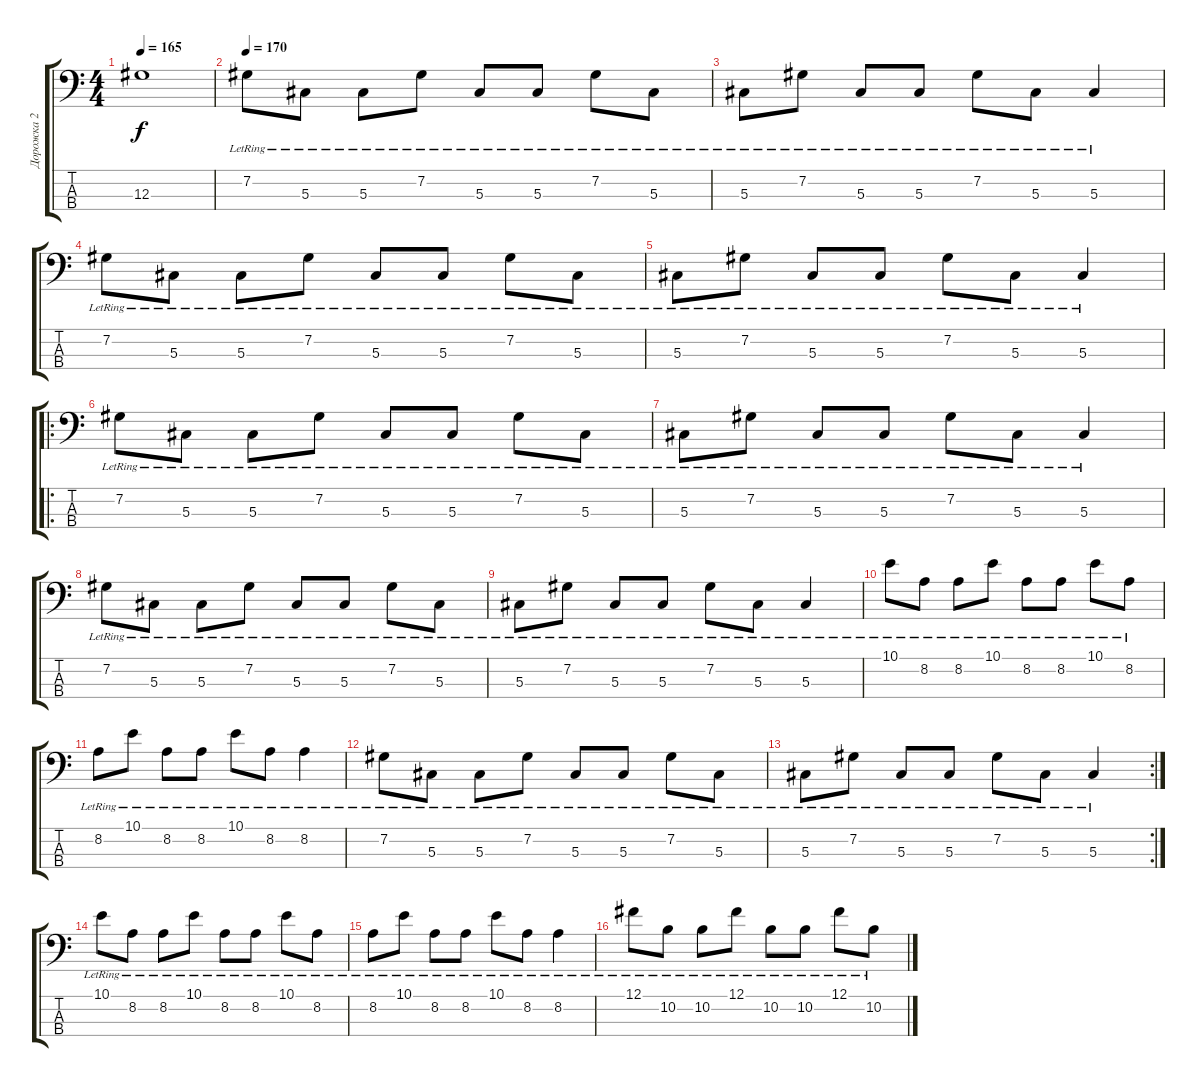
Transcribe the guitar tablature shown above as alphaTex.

\track ("Дорожка 2" "Дорожка 2") {instrument electricbassfinger}
\staff {score tabs}
\tuning (Gb2 Db2 Ab1 Eb1) {hide}
\ts (4 4)
\tempo 165
\clef f4
\ks c
12.3{t}.1{dy f} |
\tempo 170
7.2{lr}.8 5.3{lr}.8 5.3{lr}.8 7.2{lr}.8 5.3{lr}.8 5.3{lr}.8 7.2{lr}.8 5.3{lr}.8 |
5.3{lr}.8 7.2{lr}.8 5.3{lr}.8 5.3{lr}.8 7.2{lr}.8 5.3{lr}.8 5.3{lr}.4 |
7.2{lr}.8 5.3{lr}.8 5.3{lr}.8 7.2{lr}.8 5.3{lr}.8 5.3{lr}.8 7.2{lr}.8 5.3{lr}.8 |
5.3{lr}.8 7.2{lr}.8 5.3{lr}.8 5.3{lr}.8 7.2{lr}.8 5.3{lr}.8 5.3{lr}.4 |
\ro
7.2{lr}.8 5.3{lr}.8 5.3{lr}.8 7.2{lr}.8 5.3{lr}.8 5.3{lr}.8 7.2{lr}.8 5.3{lr}.8 |
5.3{lr}.8 7.2{lr}.8 5.3{lr}.8 5.3{lr}.8 7.2{lr}.8 5.3{lr}.8 5.3{lr}.4 |
7.2{lr}.8 5.3{lr}.8 5.3{lr}.8 7.2{lr}.8 5.3{lr}.8 5.3{lr}.8 7.2{lr}.8 5.3{lr}.8 |
5.3{lr}.8 7.2{lr}.8 5.3{lr}.8 5.3{lr}.8 7.2{lr}.8 5.3{lr}.8 5.3{lr}.4 |
10.1{lr}.8 8.2{lr}.8 8.2{lr}.8 10.1{lr}.8 8.2{lr}.8 8.2{lr}.8 10.1{lr}.8 8.2{lr}.8 |
8.2{lr}.8 10.1{lr}.8 8.2{lr}.8 8.2{lr}.8 10.1{lr}.8 8.2{lr}.8 8.2{lr}.4 |
7.2{lr}.8 5.3{lr}.8 5.3{lr}.8 7.2{lr}.8 5.3{lr}.8 5.3{lr}.8 7.2{lr}.8 5.3{lr}.8 |
\rc 2
5.3{lr}.8 7.2{lr}.8 5.3{lr}.8 5.3{lr}.8 7.2{lr}.8 5.3{lr}.8 5.3{lr}.4 |
10.1{lr}.8 8.2{lr}.8 8.2{lr}.8 10.1{lr}.8 8.2{lr}.8 8.2{lr}.8 10.1{lr}.8 8.2{lr}.8 |
8.2{lr}.8 10.1{lr}.8 8.2{lr}.8 8.2{lr}.8 10.1{lr}.8 8.2{lr}.8 8.2{lr}.4 |
12.1{lr}.8 10.2{lr}.8 10.2{lr}.8 12.1{lr}.8 10.2{lr}.8 10.2{lr}.8 12.1{lr}.8 10.2{lr}.8
